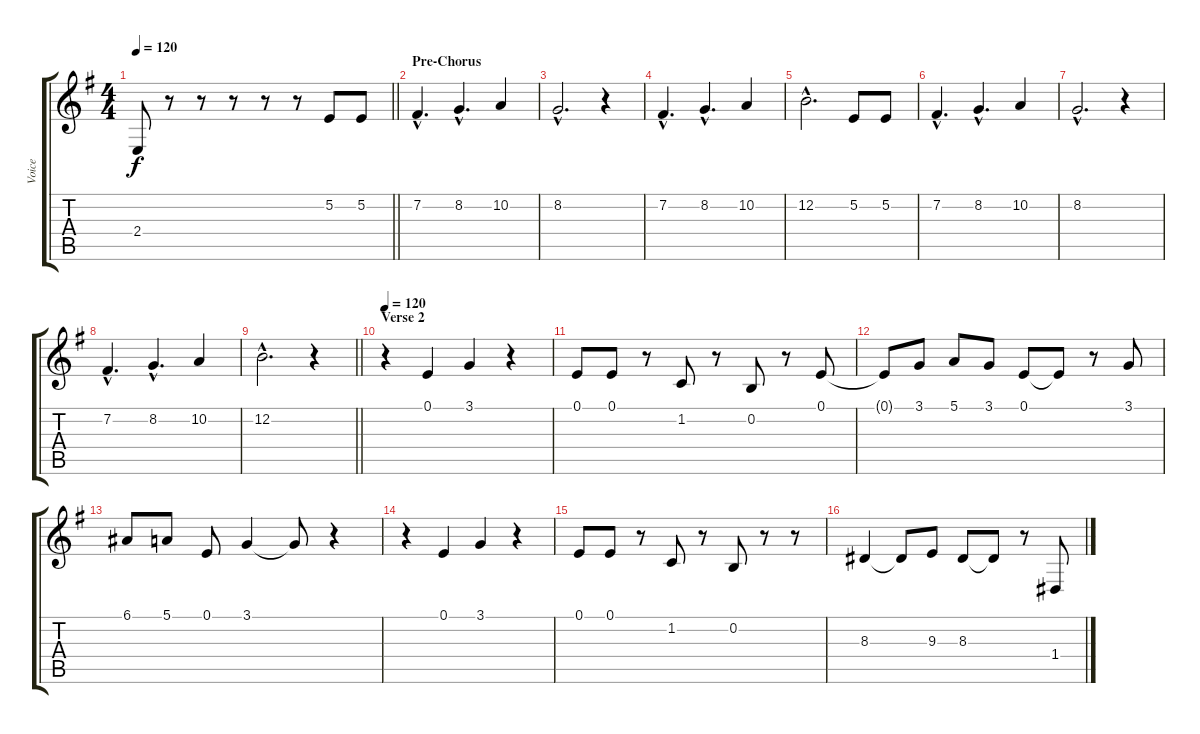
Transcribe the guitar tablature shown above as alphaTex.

\track ("Voice" "Voice") {instrument flute}
\staff {score tabs}
\tuning (E4 B3 G3 D3 A2 E2) {hide}
\ts (4 4)
\tempo 120
\clef g2
\barLineRight lightlight
\ks eminor
2.4.8{dy f} r.8 r.8 r.8 r.8 r.8 5.2.8 5.2.8 |
\section ("" "Pre-Chorus")
7.2{hac}.4{d} 8.2{hac}.4{d} 10.2.4 |
8.2{hac}.2{d} r.4 |
7.2{hac}.4{d} 8.2{hac}.4{d} 10.2.4 |
12.2{hac}.2{d} 5.2.8 5.2.8 |
7.2{hac}.4{d} 8.2{hac}.4{d} 10.2.4 |
8.2{hac}.2{d} r.4 |
7.2{hac}.4{d} 8.2{hac}.4{d} 10.2.4 |
\barLineRight lightlight
12.2{hac}.2{d} r.4 |
\section ("" "Verse 2")
\tempo 120
r.4{volume 16} 0.1.4 3.1.4 r.4 |
0.1.8 0.1.8 r.8 1.2.8 r.8 0.2.8 r.8 0.1.8 |
0.1{t}.8 3.1.8 5.1.8 3.1.8 0.1.8 0.1{t}.8 r.8 3.1.8 |
6.1.8 5.1.8 0.1.8 3.1.4 3.1{t}.8 r.4 |
r.4{volume 16} 0.1.4 3.1.4 r.4 |
0.1.8 0.1.8 r.8 1.2.8 r.8 0.2.8 r.8 r.8 |
8.3.4{volume 16} 8.3{t}.8 9.3.8 8.3.8 8.3{t}.8 r.8 1.4.8
